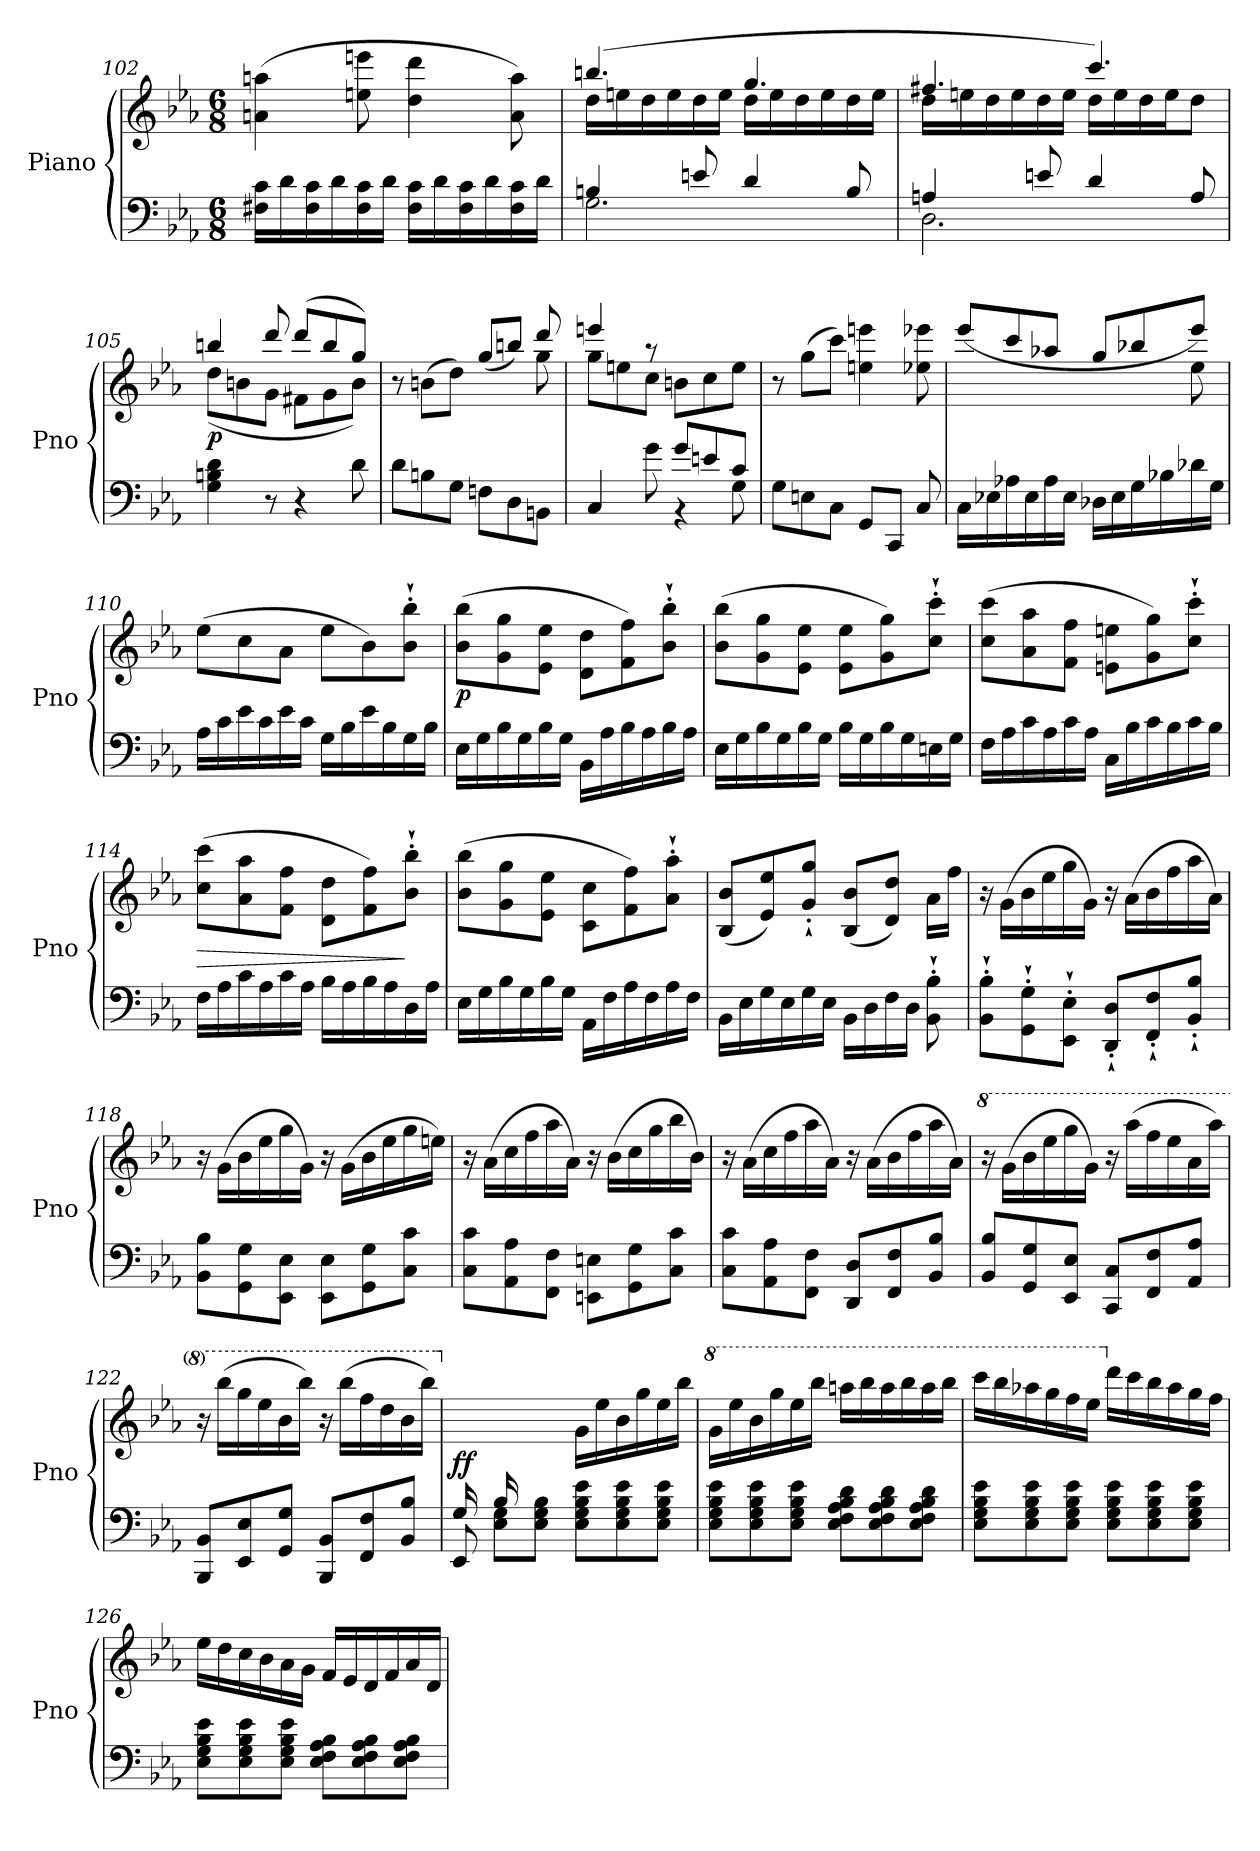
**kern	**kern	**dynam
*part1	*part1	*part1
*staff2	*staff1	*staff1/2
*I"Piano	*	*
*I'Pno	*	*
*clefF4	*clefG2	*
*k[b-e-a-]	*k[b-e-a-]	*
*M6/8	*M6/8	*
=102	=102	=102
16F#X\ 16c\LL	(4an\ 4aan\	.
16d\	.	.
16F#\ 16c\	.	.
16d\	.	.
16F#\ 16c\	8een\ 8eeen\	.
16d\JJ	.	.
16F#\ 16c\LL	4dd\ 4ddd\	.
16d\	.	.
16F#\ 16c\	.	.
16d\	.	.
16F#\ 16c\	8a\ 8aa\)	.
16d\JJ	.	.
!!LO:LB:g=z
=103	=103	=103
*^	*^	*
4Bn/	2.G\	(4.bbn/	16dd\LL	.
.	.	.	16een\	.
.	.	.	16dd\	.
.	.	.	16ee\	.
8en/	.	.	16dd\	.
.	.	.	16ee\JJ	.
4d/	.	4.gg/	16dd\LL	.
.	.	.	16ee\	.
.	.	.	16dd\	.
.	.	.	16ee\	.
8B/	.	.	16dd\	.
.	.	.	16ee\JJ	.
=104	=104	=104	=104	=104
4An/	2.D\	4.ff#X/	16dd\LL	.
.	.	.	16een\	.
.	.	.	16dd\	.
.	.	.	16ee\	.
8en/	.	.	16dd\	.
.	.	.	16ee\JJ	.
4d/	.	4.ccc/)	16dd\LL	.
.	.	.	16ee\	.
.	.	.	16dd\	.
.	.	.	16ee\J	.
8A/	.	.	8dd\J	.
*v	*v	*	*	*
=105	=105	=105	=105
!	!	!	!LO:DY:b
4G\ 4Bn\ 4d\	4bbn/	(8dd\L	p
.	.	8bn\	.
8r	8ddd/	8g\J	.
4r	(8ddd/L	8f#X\L	.
.	8bb/	8g\	.
8d\	8gg/J)	8b\J)	.
=106	=106	=106	=106
8d\L	8r	8ryy	.
*	*v	*v	*
8Bn\	(>8bn\L	.
8G\J	8dd\J)	.
8Fn\L	(8gg/L	.
8D\	8bbn/J)	.
*	*^	*
8BBn\J	8ddd/	8gg\	.
!!LO:PB:g=z	!!
=107	=107	=107	=107
*^	*	*	*
4C/	4.ryy	4eeen/	(>8gg\L	.
.	.	.	8een\	.
8g\	.	8raa	8cc\J	.
8g/L	4r	8bn\L	4.ryy	.
8en/	.	8cc\	.	.
8c/J)	8G\	(8ee\J	.	.
*v	*v	*	*	*
*	*v	*v	*
=108	=108	=108
8G\L	8r	.
8En\	(8gg\L	.
8C\J	8ccc\J)	.
8GG/L	4een\ 4eeen\	.
8CC/J	.	.
8C/	8ee-X\ 8eee-X\	.
=109	=109	=109
*	*^	*
!	!	!	!LO:DY:b
16C\LL	(8eee-/L	8ryy	other-dynamics
16E-X\	.	.	.
*	*v	*v	*
16A-X\	8ccc/	.
16E-\	.	.
16A-\	8aa-X/J	.
16E-\JJ	.	.
16D-X\LL	8gg/L	.
16E-\	.	.
16G\	8bb-X/	.
16B-X\	.	.
*	*^	*
16d-X\	8eee-/J)	8ee-\	.
16G\JJ	.	.	.
*	*v	*v	*
=110	=110	=110
16A-\LL	(8ee-\L	.
16c\	.	.
16e-\	8cc\	.
16c\	.	.
16e-\	8a-\J	.
16c\JJ	.	.
16G\LL	8ee-\L	.
16B-\	.	.
16e-\	8b-\)	.
16B-\	.	.
16G\	8b-\`' 8bb-\`'J	.
16B-\JJ	.	.
!!LO:LB:g=z
=111	=111	=111
!	!	!LO:DY:b
16E-\LL	(8b-\ 8bb-\L	p
16G\	.	.
16B-\	8g\ 8gg\	.
16G\	.	.
16B-\	8e-\ 8ee-\J	.
16G\JJ	.	.
16BB-\LL	8d\ 8dd\L	.
16A-\	.	.
16B-\	8f\ 8ff\)	.
16A-\	.	.
16B-\	8b-\`' 8bb-\`'J	.
16A-\JJ	.	.
=112	=112	=112
16E-\LL	(8b-\ 8bb-\L	.
16G\	.	.
16B-\	8g\ 8gg\	.
16G\	.	.
16B-\	8e-\ 8ee-\J	.
16G\JJ	.	.
16B-\LL	8e-\ 8ee-\L	.
16G\	.	.
16B-\	8g\ 8gg\)	.
16G\	.	.
16En\	8cc\`' 8ccc\`'J	.
16G\JJ	.	.
=113	=113	=113
16F\LL	(8cc\ 8ccc\L	.
16A-\	.	.
16c\	8a-\ 8aa-\	.
16A-\	.	.
16c\	8f\ 8ff\J	.
16A-\JJ	.	.
16C\LL	8en\ 8een\L	.
16B-\	.	.
16c\	8g\ 8gg\)	.
16B-\	.	.
16c\	8cc\`' 8ccc\`'J	.
16B-\JJ	.	.
=114	=114	=114
!	!	!LO:HP:b
16F\LL	(8cc\ 8ccc\L	>
16A-\	.	.
16c\	8a-\ 8aa-\	.
16A-\	.	.
16c\	8f\ 8ff\J	.
16A-\JJ	.	.
16B-\LL	8d\ 8dd\L	.
16A-\	.	.
16B-\	8f\ 8ff\)	.
16A-\	.	.
16D\	8b-\`' 8bb-\`'J	]
16A-\JJ	.	.
!!LO:LB:g=z
=115	=115	=115
16E-\LL	(8b-\ 8bb-\L	.
16G\	.	.
16B-\	8g\ 8gg\	.
16G\	.	.
16B-\	8e-\ 8ee-\J	.
16G\JJ	.	.
16AA-\LL	8c\ 8cc\L	.
16F\	.	.
16A-\	8f\ 8ff\)	.
16F\	.	.
16A-\	8a-\`' 8aa-\`'J	.
16F\JJ	.	.
=116	=116	=116
16BB-\LL	(8B-/ 8b-/L	.
16E-\	.	.
16G\	8e-/ 8ee-/)	.
16E-\	.	.
16G\	8g/`' 8gg/`'J	.
16E-\JJ	.	.
16BB-\LL	(8B-/ 8b-/L	.
16D\	.	.
16F\	8d/ 8dd/J)	.
16D\JJ	.	.
8BB-\`' 8B-\`'	16a-\LL	.
.	16ff\JJ	.
=117	=117	=117
8BB-\`' 8B-\`'L	16r	.
!	!	!LO:DY:b
.	(16g\LL	other-dynamics
8GG\`' 8G\`'	16b-\	.
.	16ee-\	.
8EE-\`' 8E-\`'J	16gg\	.
.	16g\JJ)	.
8DD/`' 8D/`'L	16r	.
.	(16a-\LL	.
8FF/`' 8F/`'	16b-\	.
.	16ff\	.
8BB-/`' 8B-/`'J	16aa-\	.
.	16a-\JJ)	.
!!LO:LB:g=z
=118	=118	=118
8BB-\ 8B-\L	16r	.
.	(16g\LL	.
8GG\ 8G\	16b-\	.
.	16ee-\	.
8EE-\ 8E-\J	16gg\	.
.	16g\JJ)	.
8EE-\ 8E-\L	16r	.
.	(16g\LL	.
8GG\ 8G\	16b-\	.
.	16ee-\	.
8C\ 8c\J	16gg\	.
.	16een\JJ)	.
=119	=119	=119
8C\ 8c\L	16r	.
.	(16a-\LL	.
8AA-\ 8A-\	16cc\	.
.	16ff\	.
8FF\ 8F\J	16aa-\	.
.	16a-\JJ)	.
8EEn\ 8En\L	16r	.
.	(16b-\LL	.
8GG\ 8G\	16cc\	.
.	16gg\	.
8C\ 8c\J	16bb-\	.
.	16b-\JJ)	.
=120	=120	=120
8C\ 8c\L	16r	.
.	(16a-\LL	.
8AA-\ 8A-\	16cc\	.
.	16ff\	.
8FF\ 8F\J	16aa-\	.
.	16a-\JJ)	.
8DD/ 8D/L	16r	.
.	(16a-\LL	.
8FF/ 8F/	16b-\	.
.	16ff\	.
8BB-/ 8B-/J	16aa-\	.
.	16a-\JJ)	.
!!LO:LB:g=z
=121	=121	=121
*	*8va	*
8BB-/ 8B-/L	16r	.
.	(16gg\LL	.
8GG/ 8G/	16bb-\	.
.	16eee-\	.
8EE-/ 8E-/J	16ggg\	.
.	16gg\JJ)	.
8CC/ 8C/L	16r	.
.	(16aaa-\LL	.
8FF/ 8F/	16fff\	.
.	16eee-\	.
8AA-/ 8A-/J	16aa-\	.
.	16aaa-\JJ)	.
=122	=122	=122
8BBB-/ 8BB-/L	16r	.
.	(16bbb-\LL	.
8EE-/ 8E-/	16ggg\	.
.	16eee-\	.
8GG/ 8G/J	16bb-\	.
.	16bbb-\JJ)	.
8BBB-/ 8BB-/L	16r	.
.	(16bbb-\LL	.
8FF/ 8F/	16fff\	.
.	16ddd\	.
8BB-/ 8B-/J	16bb-\	.
.	16bbb-\JJ)	.
=123	=123	=123
*^	*	*
*	*	*X8va	*
!	!	!	!LO:DY:b
16G/LL	8EE-/	16ryy	ff
16ryy	.	16e-/	.
16B-/	8E-\ 8G\L	16ryy	.
2ryy	.	16g/	.
.	8E-\ 8G\ 8B-\J	16e-/	.
.	.	16b-/JJ	.
.	8E-\ 8G\ 8B-\ 8e-\L	16g\LL	.
.	.	16ee-\	.
.	8E-\ 8G\ 8B-\ 8e-\	16b-\	.
.	.	16gg\	.
.	8E-\ 8G\ 8B-\ 8e-\J	16ee-\	.
16ryy	.	16bb-\JJ	.
*v	*v	*	*
!!LO:LB:g=z
=124	=124	=124
*	*8va	*
8E-\ 8G\ 8B-\ 8e-\L	16gg\LL	.
.	16eee-\	.
8E-\ 8G\ 8B-\ 8e-\	16bb-\	.
.	16ggg\	.
8E-\ 8G\ 8B-\ 8e-\J	16eee-\	.
.	16bbb-\JJ	.
8E-\ 8F\ 8A-\ 8B-\ 8d\L	16aaan\LL	.
.	16bbb-\	.
8E-\ 8F\ 8A-\ 8B-\ 8d\	16aaa\	.
.	16bbb-\	.
8E-\ 8F\ 8A-\ 8B-\ 8d\J	16aaa\	.
.	16bbb-\JJ	.
=125	=125	=125
8E-\ 8G\ 8B-\ 8e-\L	16cccc\LL	.
.	16bbb-\	.
8E-\ 8G\ 8B-\ 8e-\	16aaa-X\	.
.	16ggg\	.
8E-\ 8G\ 8B-\ 8e-\J	16fff\	.
.	16eee-\JJ	.
*	*X8va	*
8E-\ 8G\ 8B-\ 8e-\L	16ddd\LL	.
.	16ccc\	.
8E-\ 8G\ 8B-\ 8e-\	16bb-\	.
.	16aa-\	.
8E-\ 8G\ 8B-\ 8e-\J	16gg\	.
.	16ff\JJ	.
=126	=126	=126
8E-\ 8G\ 8B-\ 8e-\L	16ee-\LL	.
.	16dd\	.
8E-\ 8G\ 8B-\ 8e-\	16cc\	.
.	16b-\	.
8E-\ 8G\ 8B-\ 8e-\J	16a-\	.
.	16g\JJ	.
8E-\ 8F\ 8A-\ 8B-\L	16f/LL	.
.	16e-/	.
8E-\ 8F\ 8A-\ 8B-\	16d/	.
.	16f/	.
8E-\ 8F\ 8A-\ 8B-\J	16a-/	.
.	16d/JJ	.
=	=	=
*-	*-	*-
